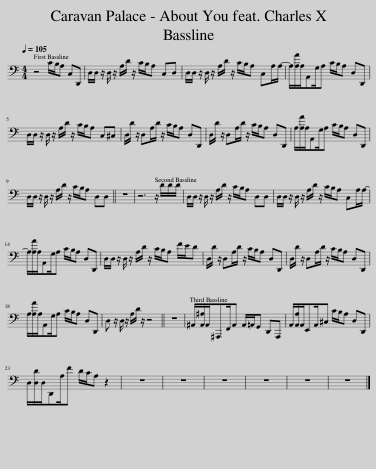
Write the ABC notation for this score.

X:1
L:1/8
Q:1/4=105
M:4/4
I:linebreak $
K:C
V:1 bass transpose=-12
V:1
 z4 C/B,/A, C,D,, | D,/D,/ z/ D,/ z/ A,/D/ z/ C/B,/A, C,D, | D,/D,/ z/ D,/ z/ A,/D/ z/ C/B,/A, C,A,/A,/- | A,/[A,A]/A,/A,,G,/A, C/B,/A, D,D,, |$ D,/D,/ z/ D,/ z/ A,/D/ z/ C/B,/A, C,^C, | %5
 D,/D/ z/ D,A,/D/ z/ C/B,/A, D,D,, | D,/D/ z/ D,A,/D/ z/ C/B,/A, D,D,, | A,/[A,A]/A,/A,,G,/A, C/B,/A, D,D,, |$ D,/D,/ z/ D,/ z/ A,/D/ z/ C/B,/A, D,D, || z8 | %10
 z6 z/ D/D/D/ | D,/D,/ z/ D,/ z/ A,/D/ z/ C/B,/A, D,D, | D,/D,/ z/ D,/ z/ A,/D/ z/ C/B,/A, C,A,/A,/- |$ A,/[A,A]/A,/A,,G,/A, C/B,/A, D,D,, | D,/D,/ z/ D,/ z/ A,/D/ z/ C/B,/A, F/E/D | %15
 D,/D/ z/ D,A,/D/ z/ C/B,/A, D,D,, | D,/D/ z/ D,A,/D/ z/ C/B,/A, D,D,, |$ A,/[A,A]/A,/A,,G,/A, C/B,/A, D,D,, | D, z/ D,/ z/ A,/D/ z/ z4 || z8 | %20
 ^A,,/[A,,^A,]/A,,/^A,,,F,,/A,, A,,/=A,,/G,, D,,A,,, | A,,/[A,,A,]/A,,/E,,A,,/^C, C/B,/A, D,D,, |$ D,/[D,D]/D,/D,,A,/F D/C/A, z2 | z8 | z8 | %25
 z8 | z8 | z8 | z8 |] %29
